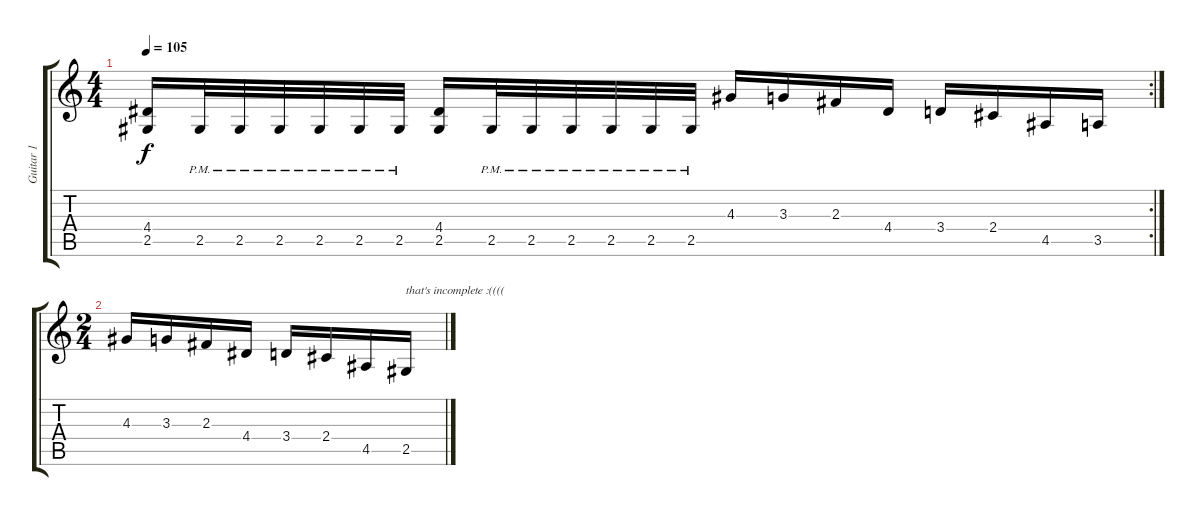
\track ("Guitar 1" "Guitar 1") {instrument distortionguitar}
\staff {score tabs}
\tuning (Db4 Ab3 E3 B2 Gb2 Db2) {hide}
\rc 2
\ts (4 4)
\tempo 105
\clef g2
\ks c
(4.4 2.5).16{dy f} 2.5{pm}.32 2.5{pm}.32 2.5{pm}.32 2.5{pm}.32 2.5{pm}.32 2.5{pm}.32 (4.4 2.5).16 2.5{pm}.32 2.5{pm}.32 2.5{pm}.32 2.5{pm}.32 2.5{pm}.32 2.5{pm}.32 4.3.16 3.3.16 2.3.16 4.4.16 3.4.16 2.4.16 4.5.16 3.5.16 |
\ts (2 4)
4.3.16 3.3.16 2.3.16 4.4.16 3.4.16 2.4.16 4.5.16 2.5.16{txt "that's incomplete :(((("}
